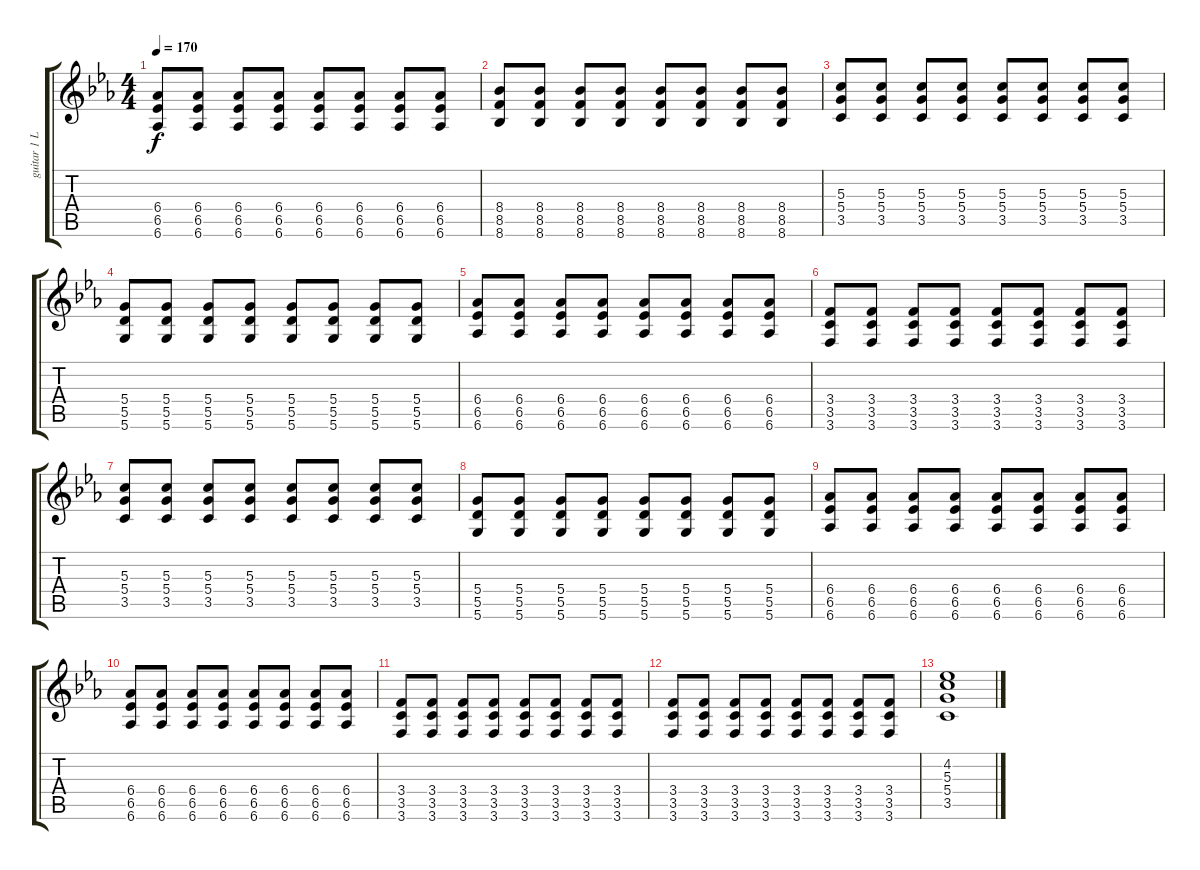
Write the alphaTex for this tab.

\track ("guitar 1 L" "guitar 1 L") {instrument distortionguitar}
\staff {score tabs}
\tuning (E4 B3 G3 D3 A2 D2) {hide}
\ts (4 4)
\tempo 170
\clef g2
\ks cminor
(6.4 6.5 6.6).8{dy f} (6.4 6.5 6.6).8 (6.4 6.5 6.6).8 (6.4 6.5 6.6).8 (6.4 6.5 6.6).8 (6.4 6.5 6.6).8 (6.4 6.5 6.6).8 (6.4 6.5 6.6).8 |
(8.4 8.5 8.6).8 (8.4 8.5 8.6).8 (8.4 8.5 8.6).8 (8.4 8.5 8.6).8 (8.4 8.5 8.6).8 (8.4 8.5 8.6).8 (8.4 8.5 8.6).8 (8.4 8.5 8.6).8 |
(5.3 5.4 3.5).8 (5.3 5.4 3.5).8 (5.3 5.4 3.5).8 (5.3 5.4 3.5).8 (5.3 5.4 3.5).8 (5.3 5.4 3.5).8 (5.3 5.4 3.5).8 (5.3 5.4 3.5).8 |
(5.4 5.5 5.6).8 (5.4 5.5 5.6).8 (5.4 5.5 5.6).8 (5.4 5.5 5.6).8 (5.4 5.5 5.6).8 (5.4 5.5 5.6).8 (5.4 5.5 5.6).8 (5.4 5.5 5.6).8 |
(6.4 6.5 6.6).8 (6.4 6.5 6.6).8 (6.4 6.5 6.6).8 (6.4 6.5 6.6).8 (6.4 6.5 6.6).8 (6.4 6.5 6.6).8 (6.4 6.5 6.6).8 (6.4 6.5 6.6).8 |
(3.4 3.5 3.6).8 (3.4 3.5 3.6).8 (3.4 3.5 3.6).8 (3.4 3.5 3.6).8 (3.4 3.5 3.6).8 (3.4 3.5 3.6).8 (3.4 3.5 3.6).8 (3.4 3.5 3.6).8 |
(5.3 5.4 3.5).8 (5.3 5.4 3.5).8 (5.3 5.4 3.5).8 (5.3 5.4 3.5).8 (5.3 5.4 3.5).8 (5.3 5.4 3.5).8 (5.3 5.4 3.5).8 (5.3 5.4 3.5).8 |
(5.4 5.5 5.6).8 (5.4 5.5 5.6).8 (5.4 5.5 5.6).8 (5.4 5.5 5.6).8 (5.4 5.5 5.6).8 (5.4 5.5 5.6).8 (5.4 5.5 5.6).8 (5.4 5.5 5.6).8 |
(6.4 6.5 6.6).8 (6.4 6.5 6.6).8 (6.4 6.5 6.6).8 (6.4 6.5 6.6).8 (6.4 6.5 6.6).8 (6.4 6.5 6.6).8 (6.4 6.5 6.6).8 (6.4 6.5 6.6).8 |
(6.4 6.5 6.6).8 (6.4 6.5 6.6).8 (6.4 6.5 6.6).8 (6.4 6.5 6.6).8 (6.4 6.5 6.6).8 (6.4 6.5 6.6).8 (6.4 6.5 6.6).8 (6.4 6.5 6.6).8 |
(3.4 3.5 3.6).8 (3.4 3.5 3.6).8 (3.4 3.5 3.6).8 (3.4 3.5 3.6).8 (3.4 3.5 3.6).8 (3.4 3.5 3.6).8 (3.4 3.5 3.6).8 (3.4 3.5 3.6).8 |
(3.4 3.5 3.6).8 (3.4 3.5 3.6).8 (3.4 3.5 3.6).8 (3.4 3.5 3.6).8 (3.4 3.5 3.6).8 (3.4 3.5 3.6).8 (3.4 3.5 3.6).8 (3.4 3.5 3.6).8 |
(4.2 5.3 5.4 3.5).1
